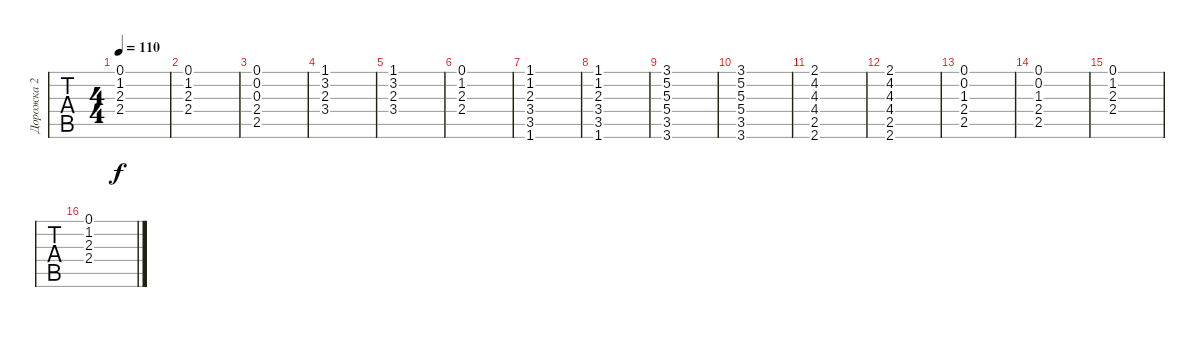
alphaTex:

\track ("Дорожка 2" "Дорожка 2") {instrument acousticguitarsteel}
\staff {tabs}
\tuning (E4 B3 G3 D3 A2 E2) {hide}
\ts (4 4)
\tempo 110
\clef g2
\ks c
(0.1 1.2 2.3 2.4).1{dy f instrument stringensemble2} |
(0.1 1.2 2.3 2.4).1 |
(0.1 0.2 0.3 2.4 2.5).1 |
(1.1 3.2 2.3 3.4).1 |
(1.1 3.2 2.3 3.4).1 |
(0.1 1.2 2.3 2.4).1{instrument stringensemble2} |
(1.1 1.2 2.3 3.4 3.5 1.6).1 |
(1.1 1.2 2.3 3.4 3.5 1.6).1 |
(3.1 5.2 5.3 5.4 3.5 3.6).1 |
(3.1 5.2 5.3 5.4 3.5 3.6).1 |
(2.1 4.2 4.3 4.4 2.5 2.6).1 |
(2.1 4.2 4.3 4.4 2.5 2.6).1 |
(0.1 0.2 1.3 2.4 2.5).1 |
(0.1 0.2 1.3 2.4 2.5).1 |
(0.1 1.2 2.3 2.4).1{instrument synthstrings2} |
(0.1 1.2 2.3 2.4).1
